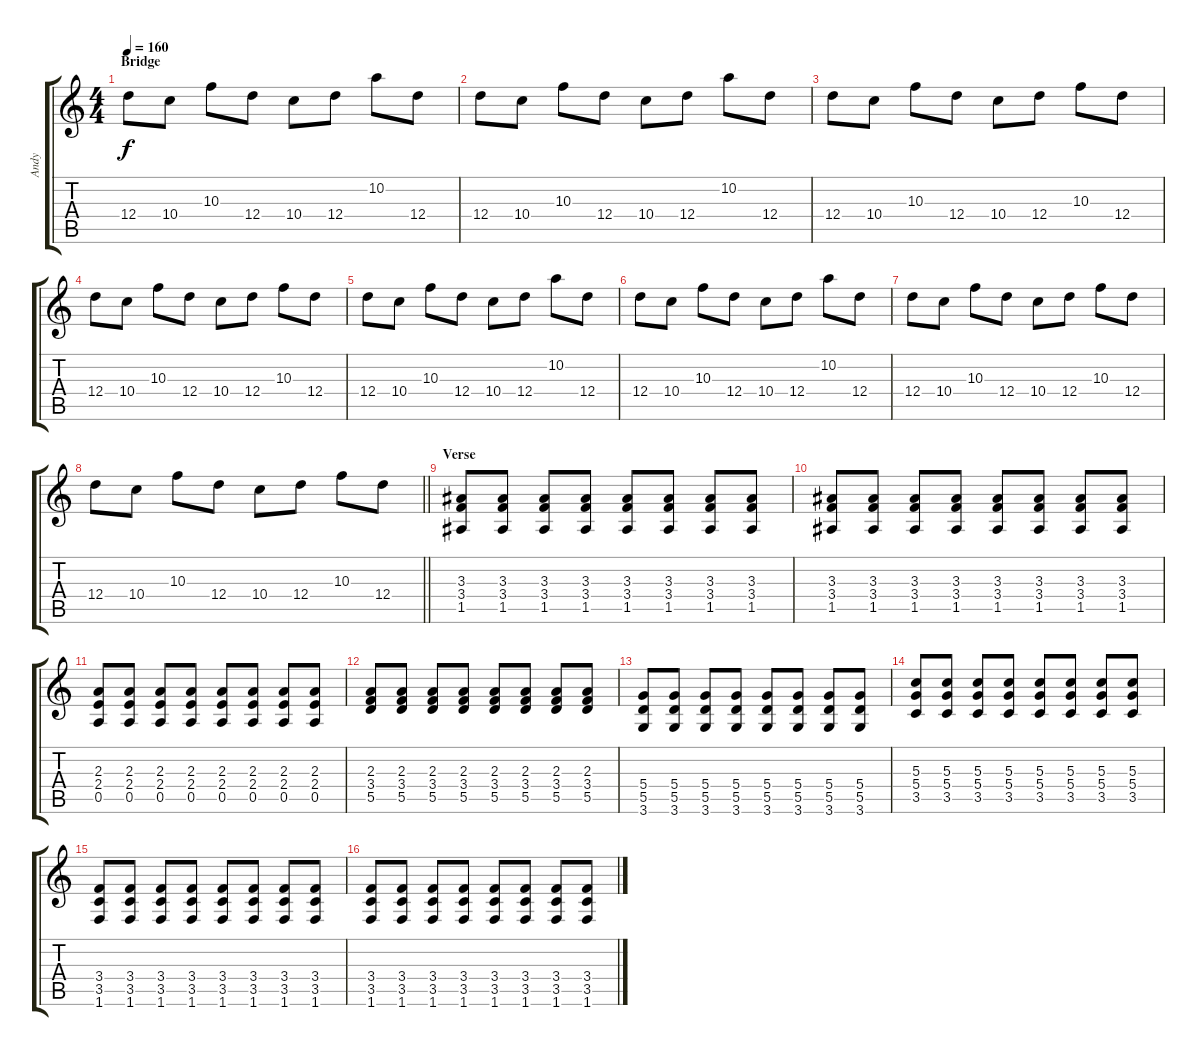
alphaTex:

\track ("Andy" "Andy") {instrument distortionguitar}
\staff {score tabs}
\tuning (E4 B3 G3 D3 A2 E2) {hide}
\ts (4 4)
\section ("" "Bridge")
\tempo 160
\clef g2
\ks c
12.4.8{dy f} 10.4.8 10.3.8 12.4.8 10.4.8 12.4.8 10.2.8 12.4.8 |
12.4.8 10.4.8 10.3.8 12.4.8 10.4.8 12.4.8 10.2.8 12.4.8 |
12.4.8 10.4.8 10.3.8 12.4.8 10.4.8 12.4.8 10.3.8 12.4.8 |
12.4.8 10.4.8 10.3.8 12.4.8 10.4.8 12.4.8 10.3.8 12.4.8 |
12.4.8 10.4.8 10.3.8 12.4.8 10.4.8 12.4.8 10.2.8 12.4.8 |
12.4.8 10.4.8 10.3.8 12.4.8 10.4.8 12.4.8 10.2.8 12.4.8 |
12.4.8 10.4.8 10.3.8 12.4.8 10.4.8 12.4.8 10.3.8 12.4.8 |
\barLineRight lightlight
12.4.8 10.4.8 10.3.8 12.4.8 10.4.8 12.4.8 10.3.8 12.4.8 |
\section ("" "Verse")
(3.3 3.4 1.5).8 (3.3 3.4 1.5).8 (3.3 3.4 1.5).8 (3.3 3.4 1.5).8 (3.3 3.4 1.5).8 (3.3 3.4 1.5).8 (3.3 3.4 1.5).8 (3.3 3.4 1.5).8 |
(3.3 3.4 1.5).8 (3.3 3.4 1.5).8 (3.3 3.4 1.5).8 (3.3 3.4 1.5).8 (3.3 3.4 1.5).8 (3.3 3.4 1.5).8 (3.3 3.4 1.5).8 (3.3 3.4 1.5).8 |
(2.3 2.4 0.5).8 (2.3 2.4 0.5).8 (2.3 2.4 0.5).8 (2.3 2.4 0.5).8 (2.3 2.4 0.5).8 (2.3 2.4 0.5).8 (2.3 2.4 0.5).8 (2.3 2.4 0.5).8 |
(2.3 3.4 5.5).8 (2.3 3.4 5.5).8 (2.3 3.4 5.5).8 (2.3 3.4 5.5).8 (2.3 3.4 5.5).8 (2.3 3.4 5.5).8 (2.3 3.4 5.5).8 (2.3 3.4 5.5).8 |
(5.4 5.5 3.6).8 (5.4 5.5 3.6).8 (5.4 5.5 3.6).8 (5.4 5.5 3.6).8 (5.4 5.5 3.6).8 (5.4 5.5 3.6).8 (5.4 5.5 3.6).8 (5.4 5.5 3.6).8 |
(5.3 5.4 3.5).8 (5.3 5.4 3.5).8 (5.3 5.4 3.5).8 (5.3 5.4 3.5).8 (5.3 5.4 3.5).8 (5.3 5.4 3.5).8 (5.3 5.4 3.5).8 (5.3 5.4 3.5).8 |
(3.4 3.5 1.6).8 (3.4 3.5 1.6).8 (3.4 3.5 1.6).8 (3.4 3.5 1.6).8 (3.4 3.5 1.6).8 (3.4 3.5 1.6).8 (3.4 3.5 1.6).8 (3.4 3.5 1.6).8 |
(3.4 3.5 1.6).8 (3.4 3.5 1.6).8 (3.4 3.5 1.6).8 (3.4 3.5 1.6).8 (3.4 3.5 1.6).8 (3.4 3.5 1.6).8 (3.4 3.5 1.6).8 (3.4 3.5 1.6).8
